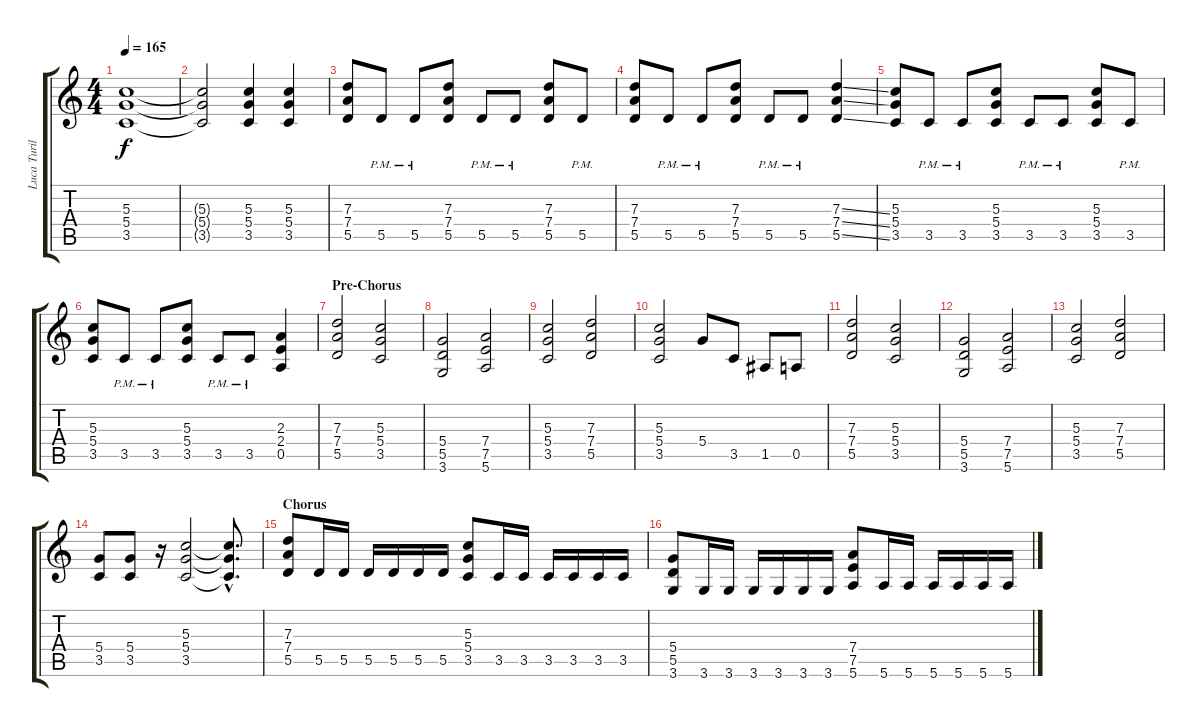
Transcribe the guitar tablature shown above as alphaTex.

\track ("Luca Turilli 2" "Luca Turil") {instrument overdrivenguitar}
\staff {score tabs}
\tuning (E4 B3 G3 D3 A2 E2) {hide}
\ts (4 4)
\tempo 165
\clef g2
\ks c
(5.3 5.4 3.5).1{dy f} |
(5.3{t} 5.4{t} 3.5{t}).2 (5.3 5.4 3.5).4 (5.3 5.4 3.5).4 |
(7.3 7.4 5.5).8 5.5{pm}.8 5.5{pm}.8 (7.3 7.4 5.5).8 5.5{pm}.8 5.5{pm}.8 (7.3 7.4 5.5).8 5.5{pm}.8 |
(7.3 7.4 5.5).8 5.5{pm}.8 5.5{pm}.8 (7.3 7.4 5.5).8 5.5{pm}.8 5.5{pm}.8 (7.3{ss} 7.4{ss} 5.5{ss}).4 |
(5.3 5.4 3.5).8 3.5{pm}.8 3.5{pm}.8 (5.3 5.4 3.5).8 3.5{pm}.8 3.5{pm}.8 (5.3 5.4 3.5).8 3.5{pm}.8 |
(5.3 5.4 3.5).8 3.5{pm}.8 3.5{pm}.8 (5.3 5.4 3.5).8 3.5{pm}.8 3.5{pm}.8 (2.3 2.4 0.5).4 |
\section ("" "Pre-Chorus")
(7.3 7.4 5.5).2 (5.3 5.4 3.5).2 |
(5.4 5.5 3.6).2 (7.4 7.5 5.6).2 |
(5.3 5.4 3.5).2 (7.3 7.4 5.5).2 |
(5.3 5.4 3.5).2 5.4.8 3.5.8 1.5.8 0.5.8 |
(7.3 7.4 5.5).2 (5.3 5.4 3.5).2 |
(5.4 5.5 3.6).2 (7.4 7.5 5.6).2 |
(5.3 5.4 3.5).2 (7.3 7.4 5.5).2 |
(5.4 3.5).8 (5.4 3.5).8 r.16 (5.3 5.4 3.5).2 (5.3{hac t} 5.4{hac t} 3.5{hac t}).8{d} |
\section ("" "Chorus")
(7.3 7.4 5.5).8 5.5.16 5.5.16 5.5.16 5.5.16 5.5.16 5.5.16 (5.3 5.4 3.5).8 3.5.16 3.5.16 3.5.16 3.5.16 3.5.16 3.5.16 |
(5.4 5.5 3.6).8 3.6.16 3.6.16 3.6.16 3.6.16 3.6.16 3.6.16 (7.4 7.5 5.6).8 5.6.16 5.6.16 5.6.16 5.6.16 5.6.16 5.6.16
